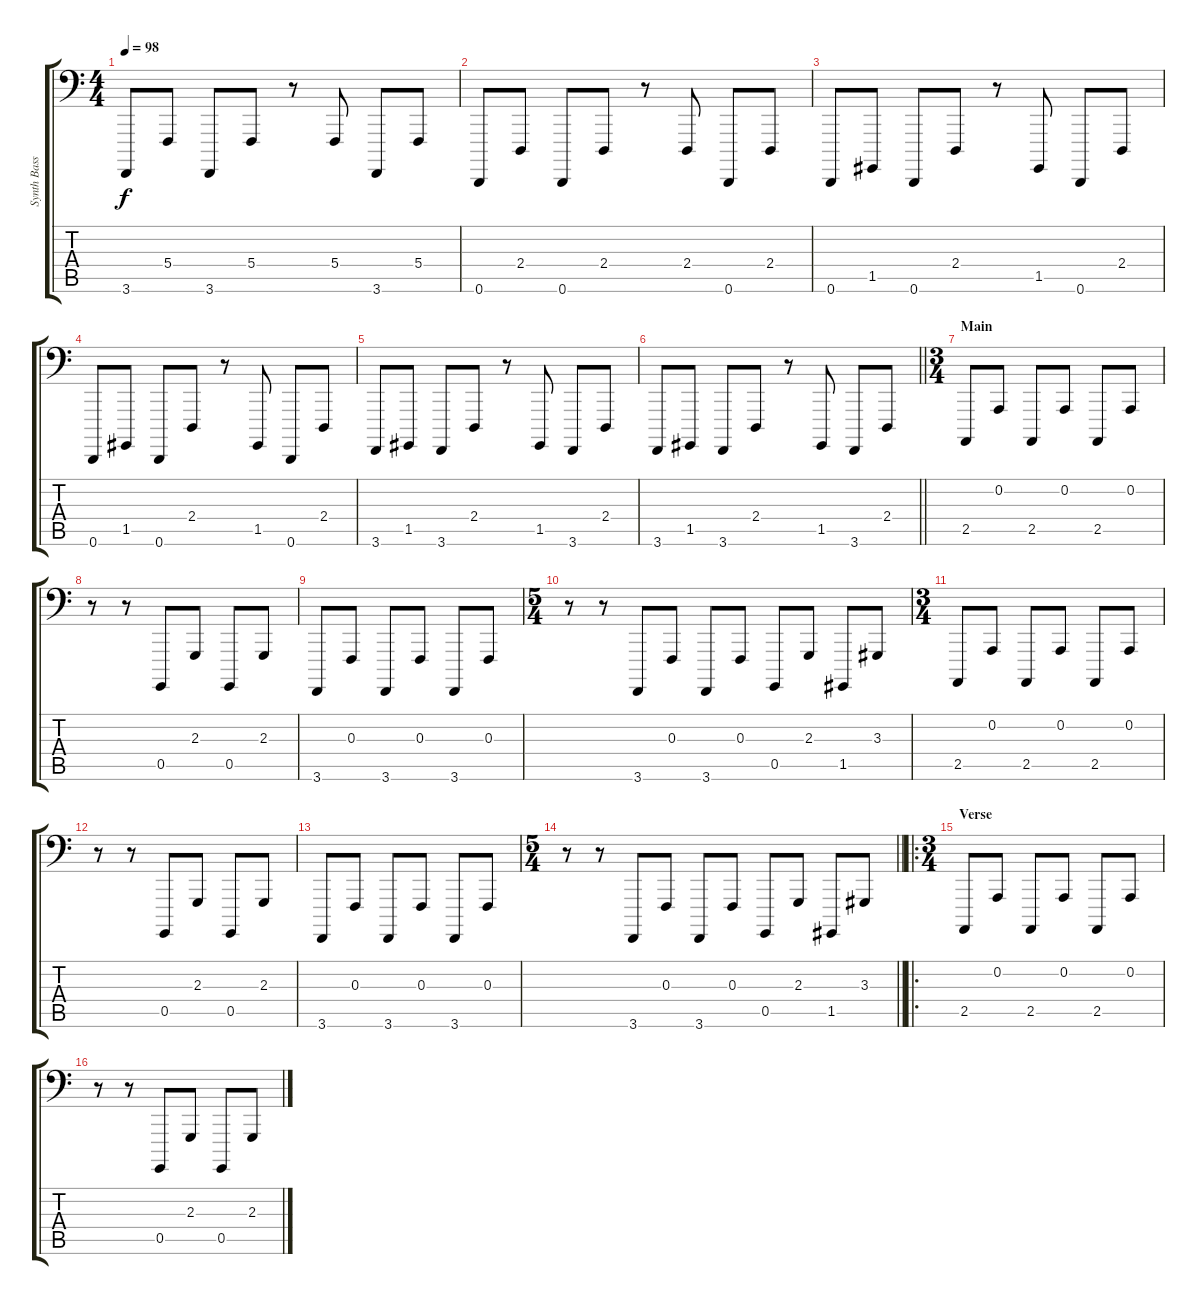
\track ("Synth Bass" "Synth Bass") {instrument synthbrass2}
\staff {score tabs}
\tuning (D2 A1 F1 C1 G0 D0) {hide}
\ts (4 4)
\tempo 98
\clef f4
\ks c
3.6.8{dy f} 5.4.8 3.6.8 5.4.8 r.8 5.4.8 3.6.8 5.4.8 |
0.6.8 2.4.8 0.6.8 2.4.8 r.8 2.4.8 0.6.8 2.4.8 |
0.6.8 1.5.8 0.6.8 2.4.8 r.8 1.5.8 0.6.8 2.4.8 |
0.6.8 1.5.8 0.6.8 2.4.8 r.8 1.5.8 0.6.8 2.4.8 |
3.6.8 1.5.8 3.6.8 2.4.8 r.8 1.5.8 3.6.8 2.4.8 |
\barLineRight lightlight
3.6.8 1.5.8 3.6.8 2.4.8 r.8 1.5.8 3.6.8 2.4.8 |
\ts (3 4)
\section ("" "Main")
2.5.8 0.2.8 2.5.8 0.2.8 2.5.8 0.2.8 |
r.8 r.8 0.5.8 2.3.8 0.5.8 2.3.8 |
3.6.8 0.3.8 3.6.8 0.3.8 3.6.8 0.3.8 |
\ts (5 4)
r.8 r.8 3.6.8 0.3.8 3.6.8 0.3.8 0.5.8 2.3.8 1.5.8 3.3.8 |
\ts (3 4)
2.5.8 0.2.8 2.5.8 0.2.8 2.5.8 0.2.8 |
r.8 r.8 0.5.8 2.3.8 0.5.8 2.3.8 |
3.6.8 0.3.8 3.6.8 0.3.8 3.6.8 0.3.8 |
\ts (5 4)
\barLineRight lightlight
r.8 r.8 3.6.8 0.3.8 3.6.8 0.3.8 0.5.8 2.3.8 1.5.8 3.3.8 |
\ro
\ts (3 4)
\section ("" "Verse")
2.5.8 0.2.8 2.5.8 0.2.8 2.5.8 0.2.8 |
r.8 r.8 0.5.8 2.3.8 0.5.8 2.3.8
